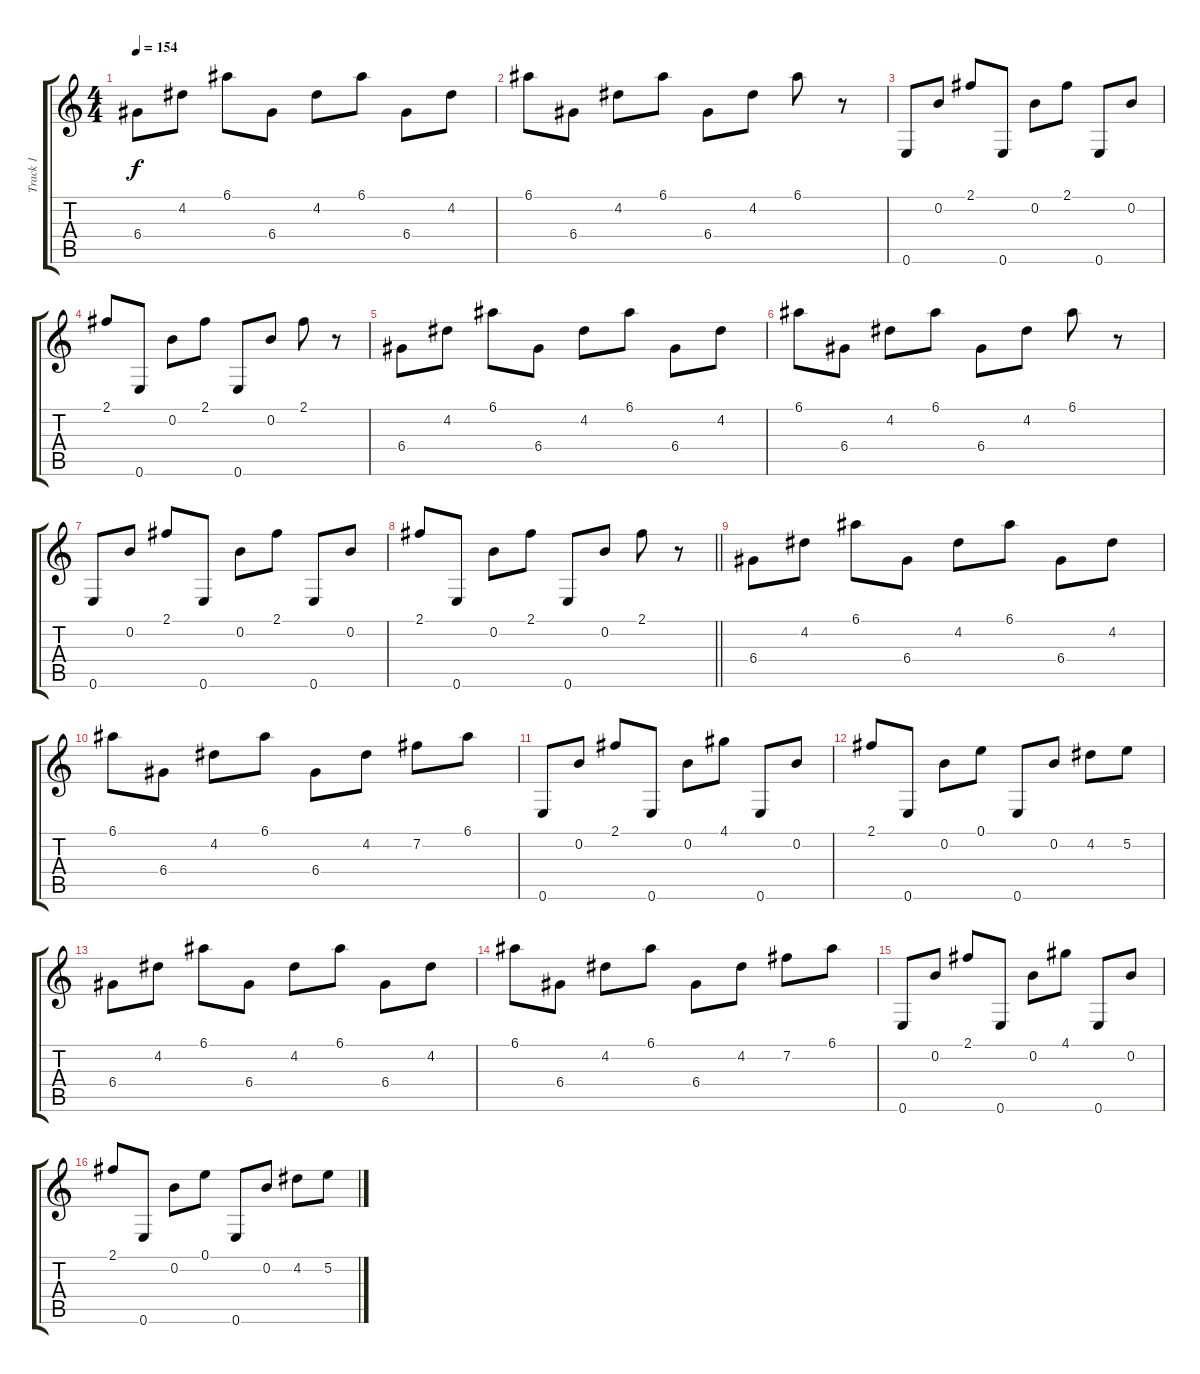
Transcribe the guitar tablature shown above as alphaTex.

\track ("Track 1" "Track 1") {instrument distortionguitar}
\staff {score tabs}
\tuning (E4 B3 G3 D3 A2 E2) {hide}
\ts (4 4)
\tempo 154
\clef g2
\ks c
6.4.8{dy f volume 15} 4.2.8 6.1.8 6.4.8{volume 13} 4.2.8 6.1.8 6.4.8{volume 10} 4.2.8 |
6.1.8 6.4.8{volume 7} 4.2.8 6.1.8 6.4.8{volume 4} 4.2.8 6.1.8 r.8 |
0.6.8{volume 15} 0.2.8 2.1.8 0.6.8{volume 13} 0.2.8 2.1.8 0.6.8{volume 10} 0.2.8 |
2.1.8 0.6.8{volume 7} 0.2.8 2.1.8 0.6.8{volume 4} 0.2.8 2.1.8 r.8 |
6.4.8{volume 15} 4.2.8 6.1.8 6.4.8{volume 13} 4.2.8 6.1.8 6.4.8{volume 10} 4.2.8 |
6.1.8 6.4.8{volume 7} 4.2.8 6.1.8 6.4.8{volume 4} 4.2.8 6.1.8 r.8 |
0.6.8{volume 15} 0.2.8 2.1.8 0.6.8{volume 13} 0.2.8 2.1.8 0.6.8{volume 10} 0.2.8 |
\barLineRight lightlight
2.1.8 0.6.8{volume 7} 0.2.8 2.1.8 0.6.8{volume 4} 0.2.8 2.1.8 r.8 |
6.4.8{volume 13} 4.2.8 6.1.8 6.4.8 4.2.8 6.1.8 6.4.8 4.2.8 |
6.1.8 6.4.8 4.2.8 6.1.8 6.4.8 4.2.8 7.2.8 6.1.8 |
0.6.8 0.2.8 2.1.8 0.6.8 0.2.8 4.1.8 0.6.8 0.2.8 |
2.1.8 0.6.8 0.2.8 0.1.8 0.6.8 0.2.8 4.2.8 5.2.8 |
6.4.8 4.2.8 6.1.8 6.4.8 4.2.8 6.1.8 6.4.8 4.2.8 |
6.1.8 6.4.8 4.2.8 6.1.8 6.4.8 4.2.8 7.2.8 6.1.8 |
0.6.8 0.2.8 2.1.8 0.6.8 0.2.8 4.1.8 0.6.8 0.2.8 |
2.1.8 0.6.8 0.2.8 0.1.8 0.6.8 0.2.8 4.2.8 5.2.8
